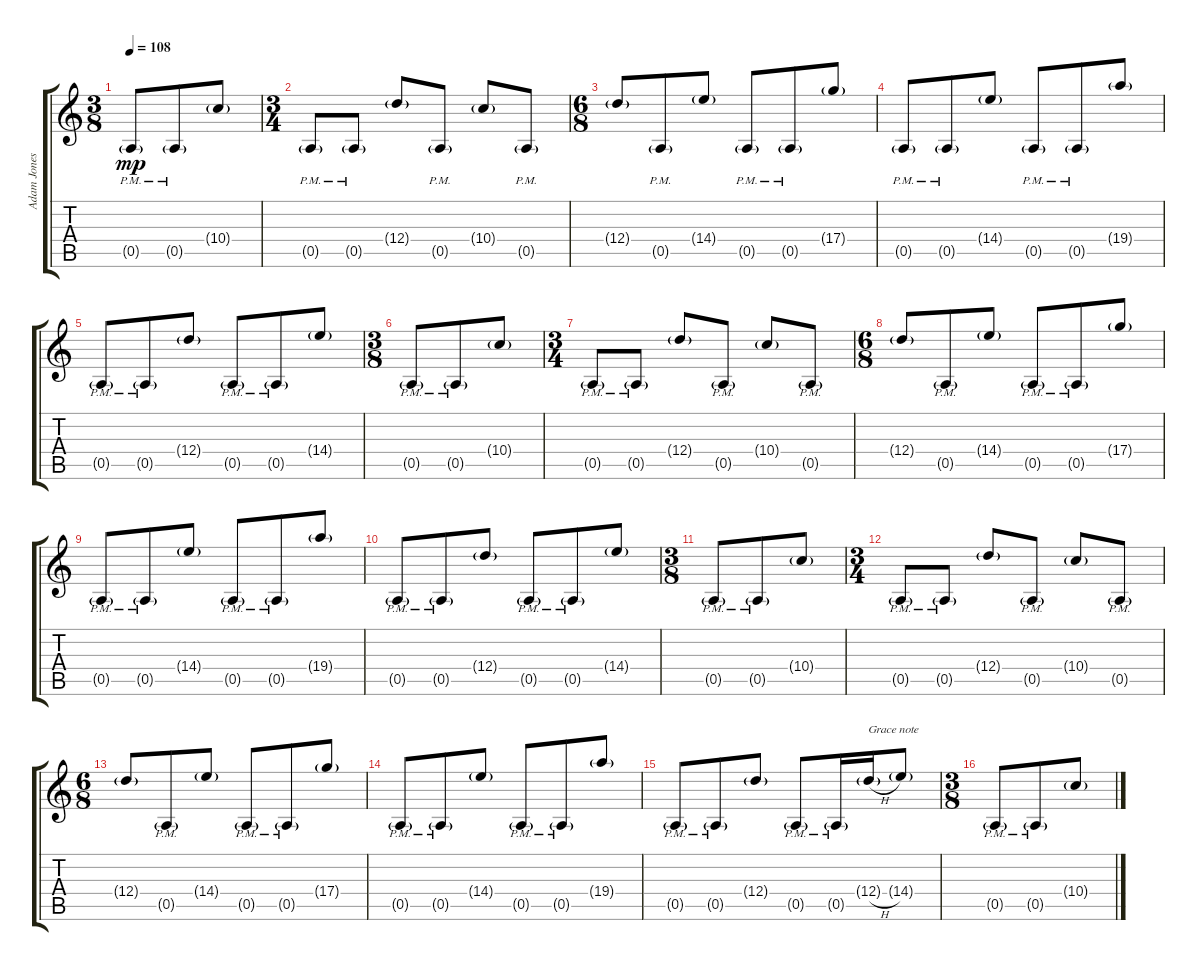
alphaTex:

\track ("Adam Jones (Guitar II)" "Adam Jones") {instrument distortionguitar}
\staff {score tabs}
\tuning (E4 B3 G3 D3 A2 D2) {hide}
\ts (3 8)
\tempo 108
\clef g2
\ks c
0.5{g pm}.8{dy mp} 0.5{g pm}.8 10.4{g}.8 |
\ts (3 4)
0.5{g pm}.8 0.5{g pm}.8 12.4{g}.8 0.5{g pm}.8 10.4{g}.8 0.5{g pm}.8 |
\ts (6 8)
12.4{g}.8 0.5{g pm}.8 14.4{g}.8 0.5{g pm}.8 0.5{g pm}.8 17.4{g}.8 |
0.5{g pm}.8 0.5{g pm}.8 14.4{g}.8 0.5{g pm}.8 0.5{g pm}.8 19.4{g}.8 |
0.5{g pm}.8 0.5{g pm}.8 12.4{g}.8 0.5{g pm}.8 0.5{g pm}.8 14.4{g}.8 |
\ts (3 8)
0.5{g pm}.8 0.5{g pm}.8 10.4{g}.8 |
\ts (3 4)
0.5{g pm}.8 0.5{g pm}.8 12.4{g}.8 0.5{g pm}.8 10.4{g}.8 0.5{g pm}.8 |
\ts (6 8)
12.4{g}.8 0.5{g pm}.8 14.4{g}.8 0.5{g pm}.8 0.5{g pm}.8 17.4{g}.8 |
0.5{g pm}.8 0.5{g pm}.8 14.4{g}.8 0.5{g pm}.8 0.5{g pm}.8 19.4{g}.8 |
0.5{g pm}.8 0.5{g pm}.8 12.4{g}.8 0.5{g pm}.8 0.5{g pm}.8 14.4{g}.8 |
\ts (3 8)
0.5{g pm}.8 0.5{g pm}.8 10.4{g}.8 |
\ts (3 4)
0.5{g pm}.8 0.5{g pm}.8 12.4{g}.8 0.5{g pm}.8 10.4{g}.8 0.5{g pm}.8 |
\ts (6 8)
12.4{g}.8 0.5{g pm}.8 14.4{g}.8 0.5{g pm}.8 0.5{g pm}.8 17.4{g}.8 |
0.5{g pm}.8 0.5{g pm}.8 14.4{g}.8 0.5{g pm}.8 0.5{g pm}.8 19.4{g}.8 |
0.5{g pm}.8 0.5{g pm}.8 12.4{g}.8 0.5{g pm}.8 0.5{g pm}.16 12.4{h g}.16{txt "Grace note"} 14.4{g}.8 |
\ts (3 8)
0.5{g pm}.8 0.5{g pm}.8 10.4{g}.8
